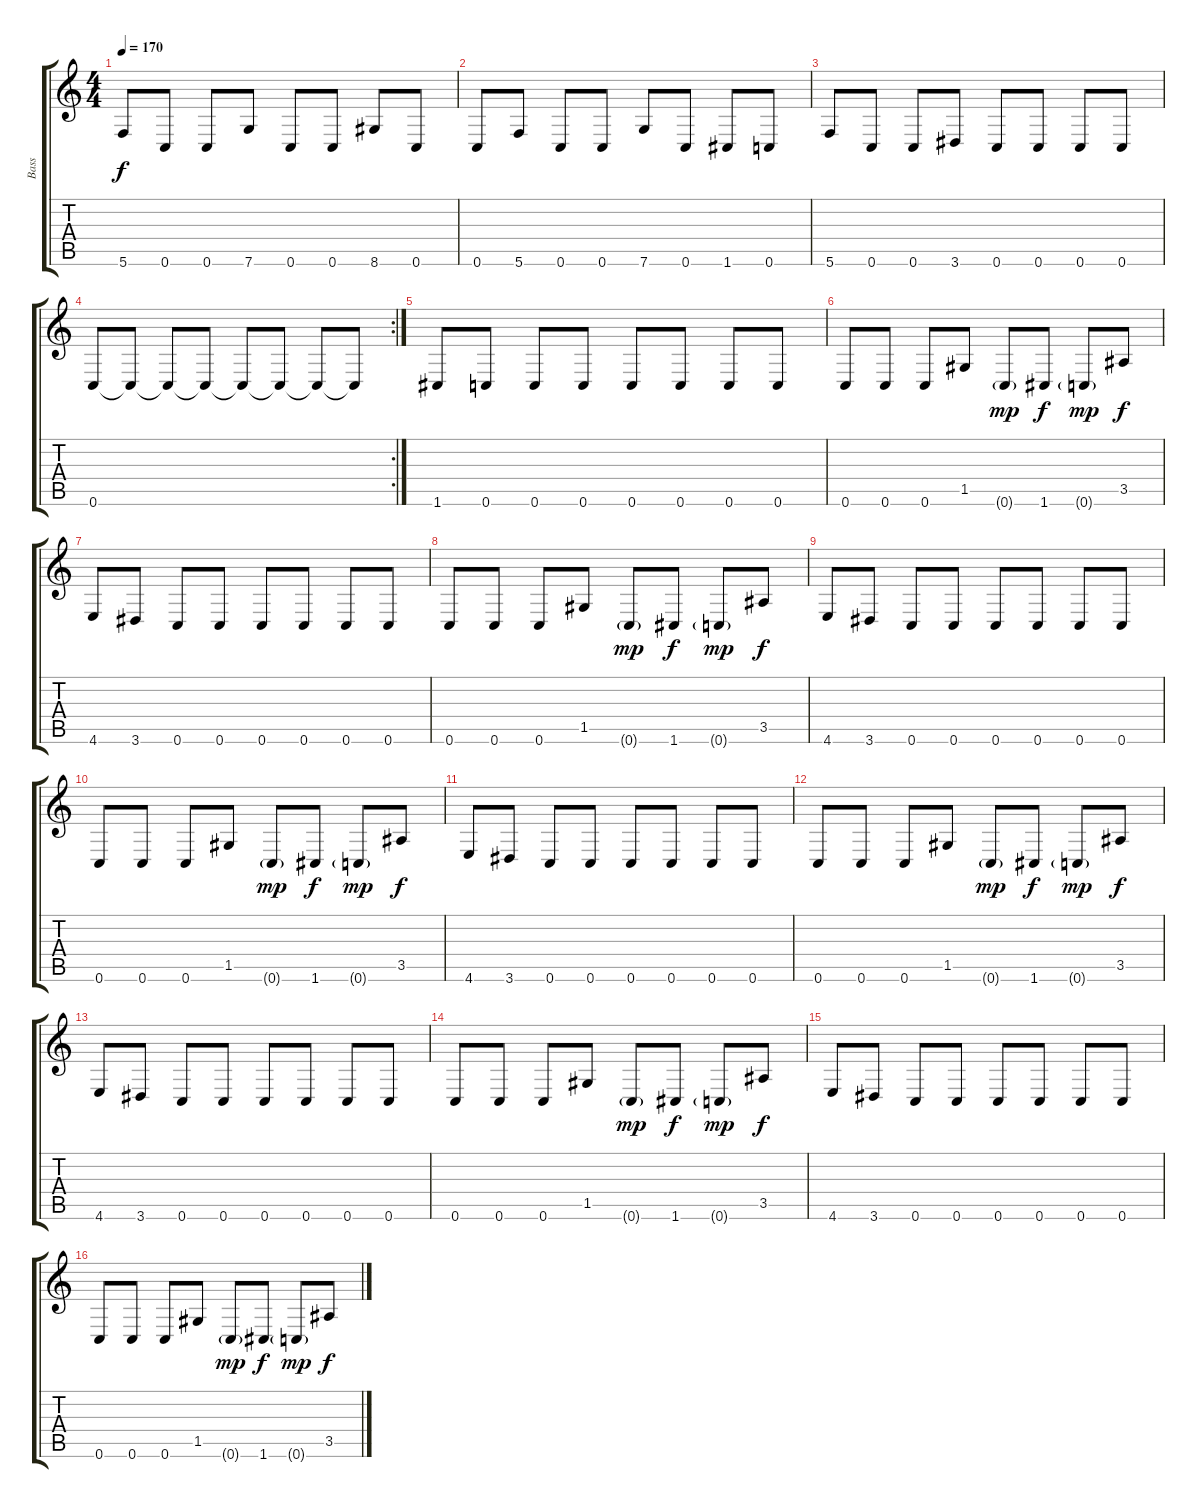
\track ("Bass" "Bass") {instrument slapbass1}
\staff {score tabs}
\tuning (D4 A3 F3 C3 G2 C2) {hide}
\ts (4 4)
\tempo 170
\clef g2
\ks c
5.6.8{dy f} 0.6.8 0.6.8 7.6.8 0.6.8 0.6.8 8.6.8 0.6.8 |
0.6.8 5.6.8 0.6.8 0.6.8 7.6.8 0.6.8 1.6.8 0.6.8 |
5.6.8 0.6.8 0.6.8 3.6.8 0.6.8 0.6.8 0.6.8 0.6.8 |
\rc 2
0.6.8 0.6{t}.8 0.6{t}.8 0.6{t}.8 0.6{t}.8 0.6{t}.8 0.6{t}.8 0.6{t}.8 |
1.6.8{volume 7 instrument slapbass1} 0.6.8 0.6.8 0.6.8 0.6.8 0.6.8 0.6.8 0.6.8 |
0.6.8 0.6.8 0.6.8 1.5.8 0.6{g}.8{dy mp} 1.6.8{dy f} 0.6{g}.8{dy mp} 3.5.8{dy f} |
4.6.8 3.6.8 0.6.8 0.6.8 0.6.8 0.6.8 0.6.8 0.6.8 |
0.6.8 0.6.8 0.6.8 1.5.8 0.6{g}.8{dy mp} 1.6.8{dy f} 0.6{g}.8{dy mp} 3.5.8{dy f} |
4.6.8 3.6.8 0.6.8 0.6.8 0.6.8 0.6.8 0.6.8 0.6.8 |
0.6.8 0.6.8 0.6.8 1.5.8 0.6{g}.8{dy mp} 1.6.8{dy f} 0.6{g}.8{dy mp} 3.5.8{dy f} |
4.6.8 3.6.8 0.6.8 0.6.8 0.6.8 0.6.8 0.6.8 0.6.8 |
0.6.8 0.6.8 0.6.8 1.5.8 0.6{g}.8{dy mp} 1.6.8{dy f} 0.6{g}.8{dy mp} 3.5.8{dy f} |
4.6.8 3.6.8 0.6.8 0.6.8 0.6.8 0.6.8 0.6.8 0.6.8 |
0.6.8 0.6.8 0.6.8 1.5.8 0.6{g}.8{dy mp} 1.6.8{dy f} 0.6{g}.8{dy mp} 3.5.8{dy f} |
4.6.8 3.6.8 0.6.8 0.6.8 0.6.8 0.6.8 0.6.8 0.6.8 |
0.6.8 0.6.8 0.6.8 1.5.8 0.6{g}.8{dy mp} 1.6.8{dy f} 0.6{g}.8{dy mp} 3.5.8{dy f}
